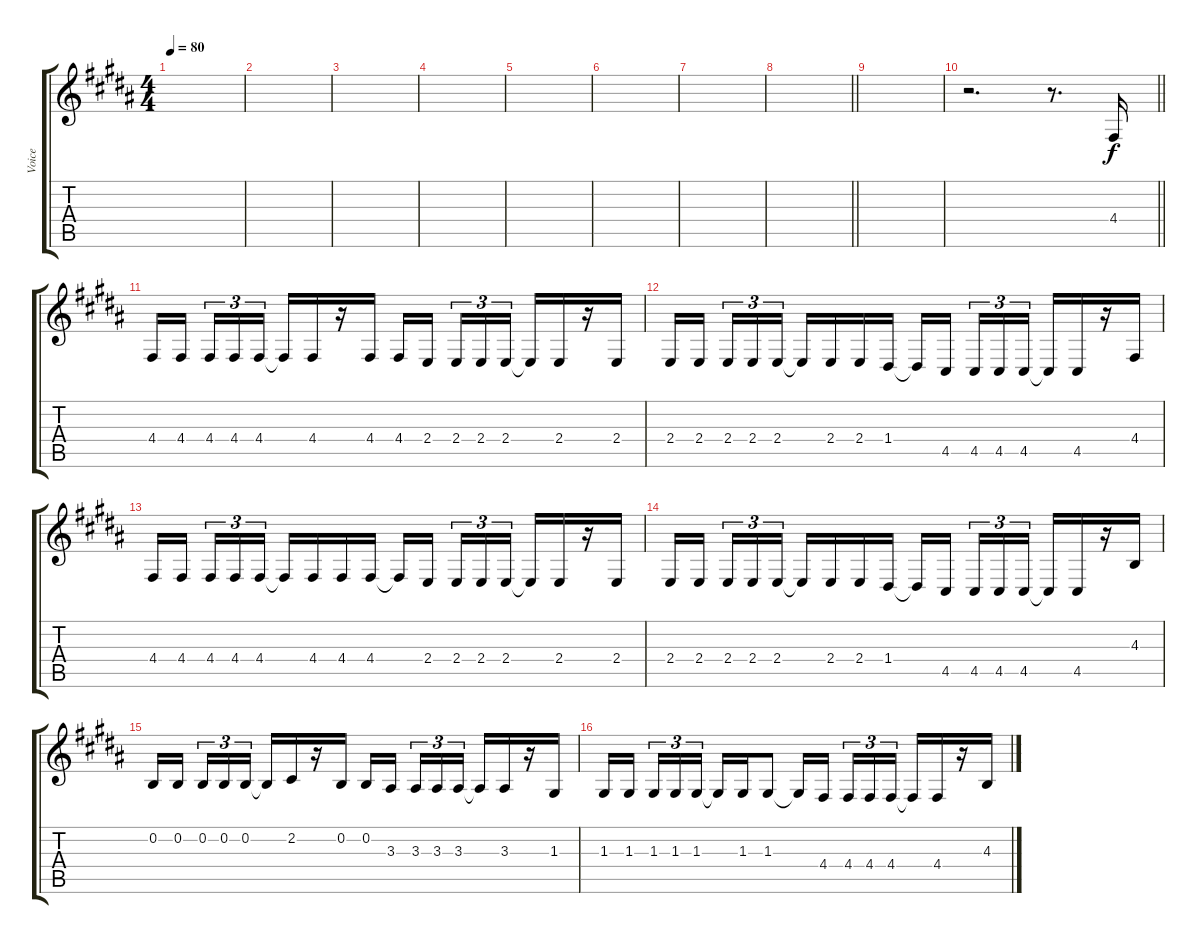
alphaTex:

\track ("Voice" "Voice") {instrument flute}
\staff {score tabs}
\tuning (E4 B3 G3 D3 A2 E2) {hide}
\ts (4 4)
\tempo 80
\clef g2
\ks b
|
|
|
|
|
|
|
\barLineRight lightlight
|
|
\barLineRight lightlight
r.2{d} r.8{d} 4.4.16 |
4.4.16 4.4.16 4.4.16{tu (3 2)} 4.4.16{tu (3 2)} 4.4.16{tu (3 2)} 4.4{t}.16 4.4.16 r.16 4.4.16 4.4.16 2.4.16 2.4.16{tu (3 2)} 2.4.16{tu (3 2)} 2.4.16{tu (3 2)} 2.4{t}.16 2.4.16 r.16 2.4.16 |
2.4.16 2.4.16 2.4.16{tu (3 2)} 2.4.16{tu (3 2)} 2.4.16{tu (3 2)} 2.4{t}.16 2.4.16 2.4.16 1.4.16 1.4{t}.16 4.5.16 4.5.16{tu (3 2)} 4.5.16{tu (3 2)} 4.5.16{tu (3 2)} 4.5{t}.16 4.5.16 r.16 4.4.16 |
4.4.16 4.4.16 4.4.16{tu (3 2)} 4.4.16{tu (3 2)} 4.4.16{tu (3 2)} 4.4{t}.16 4.4.16 4.4.16 4.4.16 4.4{t}.16 2.4.16 2.4.16{tu (3 2)} 2.4.16{tu (3 2)} 2.4.16{tu (3 2)} 2.4{t}.16 2.4.16 r.16 2.4.16 |
2.4.16 2.4.16 2.4.16{tu (3 2)} 2.4.16{tu (3 2)} 2.4.16{tu (3 2)} 2.4{t}.16 2.4.16 2.4.16 1.4.16 1.4{t}.16 4.5.16 4.5.16{tu (3 2)} 4.5.16{tu (3 2)} 4.5.16{tu (3 2)} 4.5{t}.16 4.5.16 r.16 4.3.16 |
0.2.16 0.2.16 0.2.16{tu (3 2)} 0.2.16{tu (3 2)} 0.2.16{tu (3 2)} 0.2{t}.16 2.2.16 r.16 0.2.16 0.2.16 3.3.16 3.3.16{tu (3 2)} 3.3.16{tu (3 2)} 3.3.16{tu (3 2)} 3.3{t}.16 3.3.16 r.16 1.3.16 |
1.3.16 1.3.16 1.3.16{tu (3 2)} 1.3.16{tu (3 2)} 1.3.16{tu (3 2)} 1.3{t}.16 1.3.16 1.3.8 1.3{t}.16 4.4.16 4.4.16{tu (3 2)} 4.4.16{tu (3 2)} 4.4.16{tu (3 2)} 4.4{t}.16 4.4.16 r.16 4.3.16
